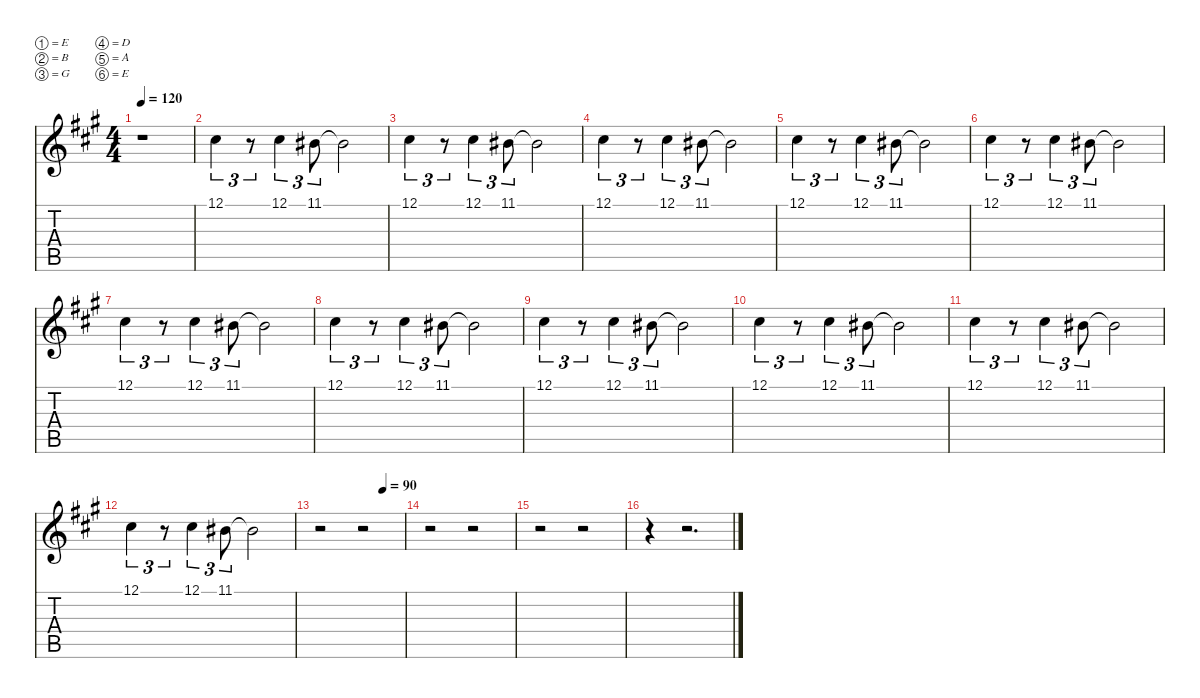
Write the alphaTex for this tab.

\defaultSystemsLayout 4
\hideDynamics
\bracketExtendMode nobrackets
\singleTrackTrackNamePolicy hidden
\multiTrackTrackNamePolicy hidden
\firstSystemTrackNameMode fullname
\firstSystemTrackNameOrientation horizontal
\otherSystemsTrackNameOrientation horizontal
\track ("Sax" "sax.") {instrument altosax}
\staff {score tabs}
\tuning (E3 B2 G2 D2 A1 E1)
\displaytranspose 9
\ts (4 4)
\tempo 120
\clef g2
\ks a
r.1{dy ff instrument altosax beam Down} |
12.1{acc #}.4{tu (3 2) beam Down} r.8{tu (3 2) beam Down} 12.1{acc #}.4{tu (3 2) dy f beam Down} 11.1{acc #}.8{tu (3 2) beam Down} 11.1{t acc #}.2{beam Down} |
12.1{acc #}.4{tu (3 2) dy ff beam Down} r.8{tu (3 2) beam Down} 12.1{acc #}.4{tu (3 2) dy f beam Down} 11.1{acc #}.8{tu (3 2) beam Down} 11.1{t acc #}.2{beam Down} |
12.1{acc #}.4{tu (3 2) dy ff beam Down} r.8{tu (3 2) beam Down} 12.1{acc #}.4{tu (3 2) dy f beam Down} 11.1{acc #}.8{tu (3 2) beam Down} 11.1{t acc #}.2{beam Down} |
12.1{acc #}.4{tu (3 2) dy ff beam Down} r.8{tu (3 2) beam Down} 12.1{acc #}.4{tu (3 2) dy f beam Down} 11.1{acc #}.8{tu (3 2) beam Down} 11.1{t acc #}.2{beam Down} |
12.1{acc #}.4{tu (3 2) dy ff beam Down} r.8{tu (3 2) beam Down} 12.1{acc #}.4{tu (3 2) dy f beam Down} 11.1{acc #}.8{tu (3 2) beam Down} 11.1{t acc #}.2{beam Down} |
12.1{acc #}.4{tu (3 2) dy ff beam Down} r.8{tu (3 2) beam Down} 12.1{acc #}.4{tu (3 2) dy f beam Down} 11.1{acc #}.8{tu (3 2) beam Down} 11.1{t acc #}.2{beam Down} |
12.1{acc #}.4{tu (3 2) dy ff beam Down} r.8{tu (3 2) beam Down} 12.1{acc #}.4{tu (3 2) dy f beam Down} 11.1{acc #}.8{tu (3 2) beam Down} 11.1{t acc #}.2{beam Down} |
12.1{acc #}.4{tu (3 2) dy ff beam Down} r.8{tu (3 2) beam Down} 12.1{acc #}.4{tu (3 2) dy f beam Down} 11.1{acc #}.8{tu (3 2) beam Down} 11.1{t acc #}.2{beam Down} |
12.1{acc #}.4{tu (3 2) dy ff beam Down} r.8{tu (3 2) beam Down} 12.1{acc #}.4{tu (3 2) dy f beam Down} 11.1{acc #}.8{tu (3 2) beam Down} 11.1{t acc #}.2{beam Down} |
12.1{acc #}.4{tu (3 2) dy ff beam Down} r.8{tu (3 2) beam Down} 12.1{acc #}.4{tu (3 2) dy f beam Down} 11.1{acc #}.8{tu (3 2) beam Down} 11.1{t acc #}.2{beam Down} |
12.1{acc #}.4{tu (3 2) dy ff beam Down} r.8{tu (3 2) beam Down} 12.1{acc #}.4{tu (3 2) dy f beam Down} 11.1{acc #}.8{tu (3 2) beam Down} 11.1{t acc #}.2{beam Down} |
\tempo (90 0.75)
r.2{beam Down} r.2{beam Down} |
r.2{beam Down} r.2{beam Down} |
r.2{beam Down} r.2{beam Down} |
r.4{beam Down} r.2{d beam Down}
